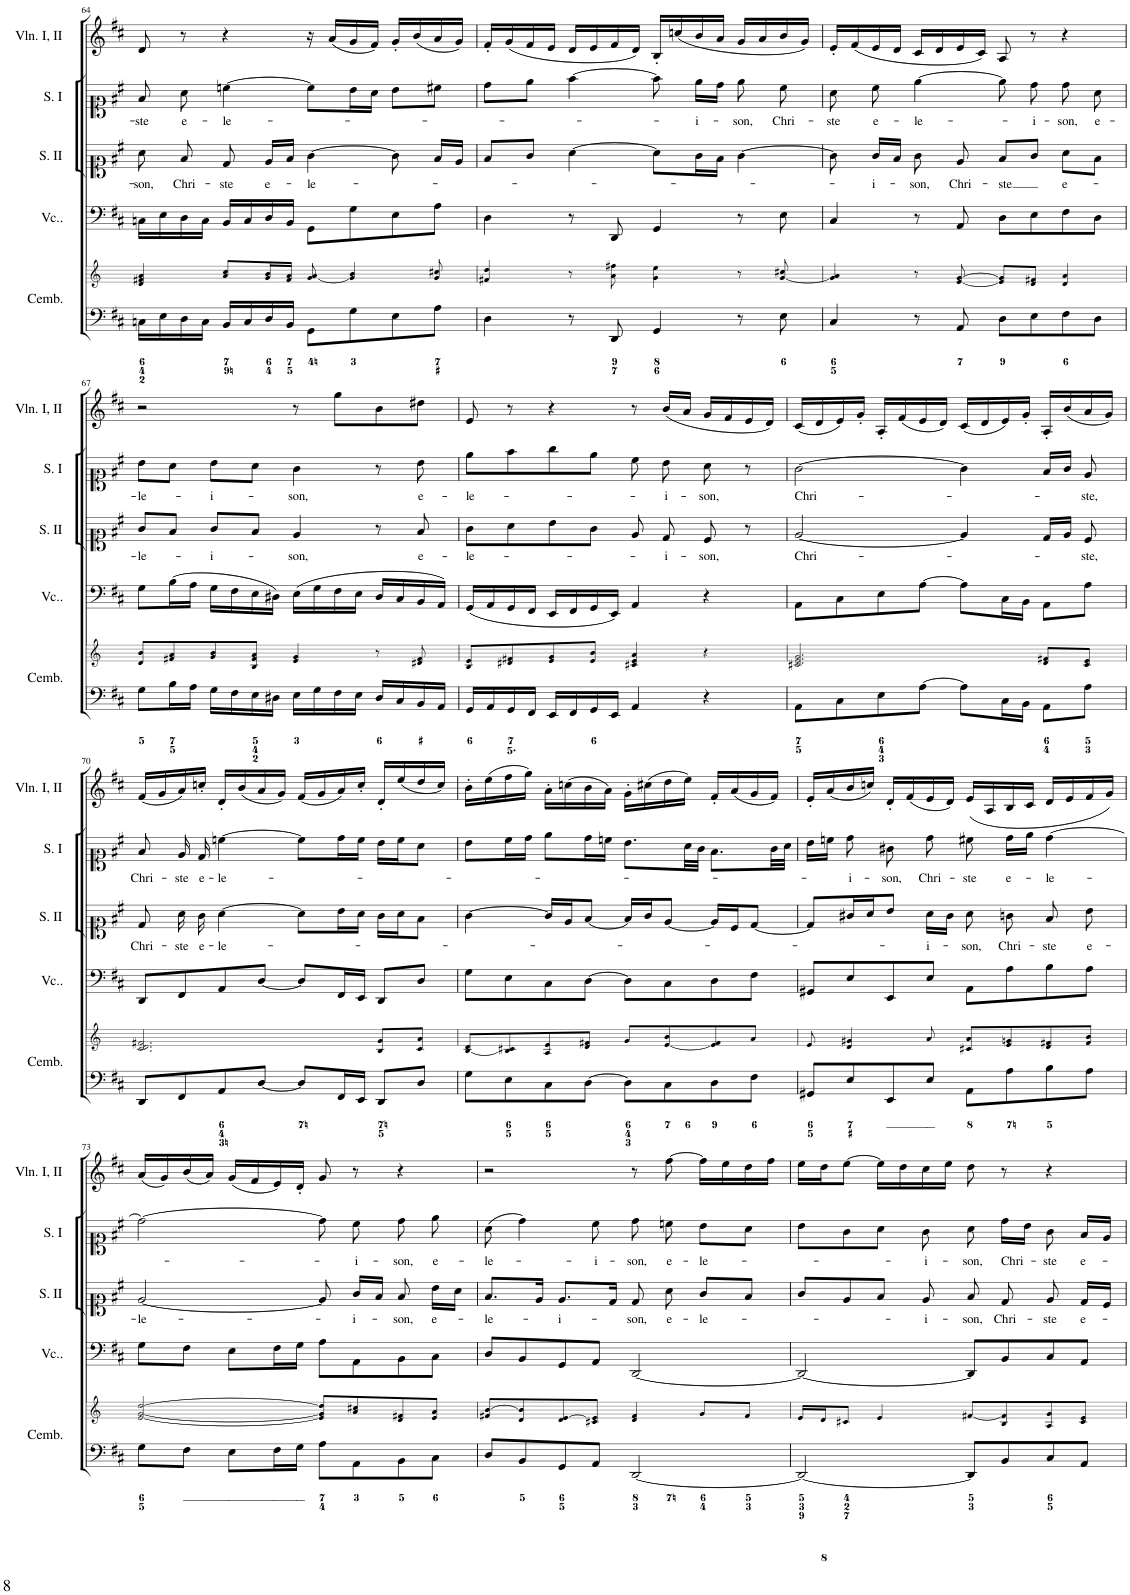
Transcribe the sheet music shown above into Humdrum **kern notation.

**kern	**kern	**kern	**kern	**text	**kern	**text	**kern
*part5	*part5	*part4	*part3	*part3	*part2	*part2	*part1
*staff6	*staff5	*staff4	*staff3	*staff3	*staff2	*staff2	*staff1
*I"Cembalo	*	*I"Violincello	*I"Soprano II	*	*I"Soprano I	*	*I"Violino I, II
*I'Cemb.	*	*I'Vc..	*I'S. II	*	*I'S. I	*	*I'Vln. I, II
!!LO:PB:g=z
*clefF4	*clefG2	*clefF4	*clefC1	*	*clefC1	*	*clefG2
*k[f#c#]	*	*k[f#c#]	*k[f#c#]	*	*k[f#c#]	*	*k[f#c#]
*M4/4	*M4/4	*M4/4	*M4/4	*	*M4/4	*	*M4/4
*met(c)	*met(c)	*met(c)	*met(c)	*	*met(c)	*	*met(c)
=64	=64	=64	=64	=64	=64	=64	=64
!	!	!	!	!LO:LY:b	!	!LO:LY:b	!
16Cn\LL	4d/ 4f#X/ 4a/	16Cn\LL	8a\	-son,	8f#/	-ste	8d/
16E\	.	16E\	.	.	.	.	.
!	!	!	!	!LO:LY:b	!	!LO:LY:b	!
16D\	.	16D\	8f#/	Chri-	8a\	e-	8r
16C\JJ	.	16C\JJ	.	.	.	.	.
!	!	!	!	!LO:LY:b	!	!LO:LY:b	!
16BB/LL	8a/ 8cc/L	16BB/LL	8d/	-ste	[4ccn\	-le-	4r
16C/	.	16C/	.	.	.	.	.
!	!	!	!	!LO:LY:b	!	!	!
16D/	16g/ 16b/L	16D/	16e/LL	e-	.	.	.
16BB/JJ	16f#/ 16a/JJ	16BB/JJ	16f#/JJ	.	.	.	.
!	!	!	!	!LO:LY:b	!	!	!
8GG\L	[8g/ 8a/	8GG\L	[4g\	-le-	8cc\L]	.	16r
.	.	.	.	.	.	.	(16a/LL
8G\	4g/] 4b/	8G\	.	.	16b\L	.	16g/
.	.	.	.	.	16a\JJ	.	16f#/JJ)
8E\	.	8E\	8g\]	.	8b\L	.	16g'/LL
.	.	.	.	.	.	.	(16b/
8A\J	8g/ 8cc#X/	8A\J	16f#/LL	.	8cc#X\J	.	16a/
.	.	.	16e/JJ	.	.	.	16g/JJ)
=65	=65	=65	=65	=65	=65	=65	=65
4D\	4f#X/ 4dd/	4D\	8f#/L	.	8dd\L	.	16f#'/LL
.	.	.	.	.	.	.	(16g/
.	.	.	8g/J	.	8ee\J	.	16f#/
.	.	.	.	.	.	.	16e/JJ
8r	8r	8r	[4a\	.	[4ff#\	.	16d/LL
.	.	.	.	.	.	.	16e/
8DD/	8a\ 8ff#X\	8DD/	.	.	.	.	16f#/
.	.	.	.	.	.	.	16d/JJ)
4GG/	4g\ 4ee\	4GG/	8a\L]	.	8ff#\]	.	16B'/LL
.	.	.	.	.	.	.	(16ccn/
!	!	!	!	!	!	!LO:LY:b	!
.	.	.	16g\L	.	16ee\LL	-i-	16b/
.	.	.	16f#\JJ	.	16dd\JJ	.	16a/JJ
!	!	!	!	!	!	!LO:LY:b	!
8r	8r	8r	[4g\	.	8ee\	-son,	16g/LL
.	.	.	.	.	.	.	16a/
!	!	!	!	!	!	!LO:LY:b	!
8E\	[8g/ 8cc#X/	8E\	.	.	8cc#\	Chri-	16b/
.	.	.	.	.	.	.	16g/JJ)
=66	=66	=66	=66	=66	=66	=66	=66
!	!	!	!	!	!	!LO:LY:b	!
4C#/	4g/] 4a/	4C#/	8g\]	.	8a\	-ste	16e'/LL
.	.	.	.	.	.	.	(16f#/
!	!	!	!	!LO:LY:b	!	!LO:LY:b	!
.	.	.	16g/LL	-i-	8cc#\	e-	16e/
.	.	.	16f#/JJ	.	.	.	16d/JJ
!	!	!	!	!LO:LY:b	!	!LO:LY:b	!
8r	8r	8r	8g\	-son,	[4ee\	-le-	16c#/LL
.	.	.	.	.	.	.	16d/
!	!	!	!	!LO:LY:b	!	!	!
8AA/	[8e/ [8g/	8AA/	8e/	Chri-	.	.	16e/
.	.	.	.	.	.	.	16c#/JJ)
!	!	!	!	!LO:LY:b	!	!	!
8D\L	8e/] 8g/]L	8D\L	8f#/L	-ste	8ee\]	.	8A/
!	!	!	!	!	!	!LO:LY:b	!
8E\	8d/ 8f#X/J	8E\	8g/J	.	8dd\	-i-	8r
!	!	!	!	!LO:LY:b	!	!LO:LY:b	!
8F#\	4d/ 4a/	8F#\	8a\L	e-	8dd\	-son,	4r
!	!	!	!	!	!	!LO:LY:b	!
8D\J	.	8D\J	8f#\J	.	8a\	e-	.
!!LO:LB:g=z
=67	=67	=67	=67	=67	=67	=67	=67
!	!	!	!	!LO:LY:b	!	!LO:LY:b	!
8G\L	8d/ 8b/L	8G\L	8g/L	-le-	8b\L	-le-	2r
16B\L	8f#X/ 8a/	(16B\L	8f#/J	.	8a\J	.	.
16A\JJ	.	16A\JJ	.	.	.	.	.
!	!	!	!	!LO:LY:b	!	!LO:LY:b	!
16G\LL	8g/ 8b/	16G\LL	8g/L	-i-	8b\L	-i-	.
16F#\	.	16F#\	.	.	.	.	.
16E\	8B/ 8f#/ 8a/J	16E\	8f#/J	.	8a\J	.	.
16D#X\JJ	.	16D#X\JJ)	.	.	.	.	.
!	!	!	!	!LO:LY:b	!	!LO:LY:b	!
16E\LL	4e/ 4g/	(16E\LL	4e/	-son,	4g\	-son,	8r
16G\	.	16G\	.	.	.	.	.
16F#\	.	16F#\	.	.	.	.	8gg\L
16E\JJ	.	16E\JJ	.	.	.	.	.
16D#/LL	8r	16D#/LL	8r	.	8r	.	8b\
16C#/	.	16C#/	.	.	.	.	.
!	!	!	!	!LO:LY:b	!	!LO:LY:b	!
16BB/	8d#X/ 8f#/	16BB/	8f#/	e-	8b\	e-	8dd#X\J
16AA/JJ	.	16AA/JJ)	.	.	.	.	.
=68	=68	=68	=68	=68	=68	=68	=68
!	!	!	!	!LO:LY:b	!	!LO:LY:b	!
16GG/LL	8B/ 8e/L	(16GG/LL	8g\L	-le-	8ee\L	-le-	8e/
16AA/	.	16AA/	.	.	.	.	.
!LO:TX:b:t=5	!	!	!	!	!	!	!
16GG/	8d#X/ 8f#X/	16GG/	8a\	.	8ff#\	.	8r
16FF#/JJ	.	16FF#/JJ	.	.	.	.	.
16EE/LL	8e/ 8g/	16EE/LL	8b\	.	8gg\	.	4r
16FF#/	.	16FF#/	.	.	.	.	.
16GG/	8e/ 8b/J	16GG/	8g\J	.	8ee\J	.	.
16EE/JJ	.	16EE/JJ)	.	.	.	.	.
4AA/	4c#X/ 4e/ 4a/	4AA/	8e/	.	8cc#\	.	8r
!	!	!	!	!LO:LY:b	!	!LO:LY:b	!
.	.	.	8d/	i-	8b\	-i-	(16b/LL
.	.	.	.	.	.	.	16a/JJ
!	!	!	!	!LO:LY:b	!	!LO:LY:b	!
4r	4r	4r	8c#/	-son,	8a\	-son,	16g/LL
.	.	.	.	.	.	.	16f#/
.	.	.	8r	.	8r	.	16e/
.	.	.	.	.	.	.	16d/JJ)
=69	=69	=69	=69	=69	=69	=69	=69
!	!	!	!	!LO:LY:b	!	!LO:LY:b	!
8AA\L	2.c#X/ 2.e/ 2.g/	8AA\L	[2e/	Chri-	[2g\	Chri-	(16c#/LL
.	.	.	.	.	.	.	16d/
8C#\	.	8C#\	.	.	.	.	16e/)
.	.	.	.	.	.	.	16g'/JJ
8E\	.	8E\	.	.	.	.	16A'/LL
.	.	.	.	.	.	.	(16f#/
[8A\J	.	[8A\J	.	.	.	.	16e/
.	.	.	.	.	.	.	16d/JJ)
8A\L]	.	8A\L]	4e/]	.	4g\]	.	(16c#/LL
.	.	.	.	.	.	.	16d/
16C#\L	.	16C#\L	.	.	.	.	16e/)
16BB\JJ	.	16BB\JJ	.	.	.	.	16g'/JJ
8AA\L	8d/ 8f#X/L	8AA\L	16d/LL	.	16f#/LL	.	16A'/LL
.	.	.	16e/JJ	.	16g/JJ	.	(16b/
!	!	!	!	!LO:LY:b	!	!LO:LY:b	!
8A\J	8c#/ 8e/J	8A\J	8c#/	-ste,	8e/	-ste,	16a/
.	.	.	.	.	.	.	16g/JJ)
!!LO:LB:g=z
=70	=70	=70	=70	=70	=70	=70	=70
!	!	!	!	!LO:LY:b	!	!LO:LY:b	!
8DD/L	2.c/ 2.d/ 2.f#X/	8DD/L	8d/	Chri-	8f#/	Chri-	(16f#/LL
.	.	.	.	.	.	.	16g/
!	!	!	!	!LO:LY:b	!	!LO:LY:b	!
8FF#/	.	8FF#/	16a\	-ste	16e/	-ste	16a/)
!	!	!	!	!LO:LY:b	!	!LO:LY:b	!
.	.	.	16g\	e-	16d/	e-	16ccn'/JJ
!	!	!	!	!LO:LY:b	!	!LO:LY:b	!
8AA/	.	8AA/	[4a\	-le-	[4ccn\	-le-	16d'/LL
.	.	.	.	.	.	.	(16b/
[8D/J	.	[8D/J	.	.	.	.	16a/
.	.	.	.	.	.	.	16g/JJ)
8D/L]	.	8D/L]	8a\L]	.	8cc\L]	.	(16f#/LL
.	.	.	.	.	.	.	16g/
16FF#/L	.	16FF#/L	16b\L	.	16dd\L	.	16a/)
16EE/JJ	.	16EE/JJ	16a\JJ	.	16cc\JJ	.	16cc'/JJ
8DD/L	8B/ 8g/L	8DD/L	16g\LL	.	16b\LL	.	16d'/LL
.	.	.	16a\J	.	16cc\J	.	(16ee/
8D/J	8c/ 8a/J	8D/J	8f#\J	.	8a\J	.	16dd/
.	.	.	.	.	.	.	16cc/JJ)
=71	=71	=71	=71	=71	=71	=71	=71
8G\L	[8B/ 8d/L	8G\L	[4g\	.	8b\L	.	16b'\LL
.	.	.	.	.	.	.	(16ee\
8E\	8B/] 8c#X/	8E\	.	.	16cc#\L	.	16ff#\
.	.	.	.	.	16dd\JJ	.	16gg\JJ)
8C#\	8A/ 8e/	8C#\	16g/LL]	.	8ee\L	.	16a'\LL
.	.	.	16e/J	.	.	.	(16ccn\
[8D\J	8d/ 8f#X/J	[8D\J	[8f#/J	.	16dd\L	.	16b\
.	.	.	.	.	16ccn\JJ	.	16a\JJ)
8D\L]	8g/L	8D\L]	16f#/LL]	.	8.b\L	.	16g'\LL
.	.	.	16g/J	.	.	.	(16cc#X\
8C#\	[8e/ 8b/	8C#\	[8e/J	.	.	.	16dd\
.	.	.	.	.	32a\LL	.	16ee\JJ)
.	.	.	.	.	32g\JJJ	.	.
8D\	8e/] 8f#/	8D\	16e/LL]	.	8.f#\L	.	16f#'/LL
.	.	.	16c#/J	.	.	.	(16a/
8F#\J	8a/J	8F#\J	[8d/J	.	.	.	16g/
.	.	.	.	.	32g\LL	.	16f#/JJ)
.	.	.	.	.	32a\JJJ	.	.
=72	=72	=72	=72	=72	=72	=72	=72
8GG#X/L	8e/	8GG#X/L	8d/L]	.	16b\LL	.	16e'/LL
.	.	.	.	.	16ccn\JJ	.	(16a/
!	!	!	!	!	!	!LO:LY:b	!
8E/	4d/ 4g#X/	8E/	16g#X/L	.	8dd\	-i-	16b/
.	.	.	16a/J	.	.	.	16ccn/JJ)
!	!	!	!	!	!	!LO:LY:b	!
8EE/	.	8EE/	8b/J	.	8g#X\	-son,	16d'/LL
.	.	.	.	.	.	.	(16f#/
!	!	!	!	!LO:LY:b	!	!LO:LY:b	!
8E/J	8a/	8E/J	16a\LL	-i-	8dd\	Chri-	16e/
.	.	.	16g#\JJ	.	.	.	16d/JJ)
!	!	!	!	!LO:LY:b	!	!LO:LY:b	!
8AA\L	8c#X/ 8a/L	8AA\L	8a\	-son,	8cc#X\	-ste	(16e/LL
.	.	.	.	.	.	.	16A/
!	!	!	!	!LO:LY:b	!	!LO:LY:b	!
8A\	8e/ 8gn/	8A\	8gn\	Chri-	16dd\LL	e-	16B/
.	.	.	.	.	16ee\JJ	.	16c#/JJ
!	!	!	!	!LO:LY:b	!	!LO:LY:b	!
8B\	8d/ 8f#X/	8B\	8f#/	-ste	[4dd\	-le-	16d/LL
.	.	.	.	.	.	.	16e/
!	!	!	!	!LO:LY:b	!	!	!
8A\J	8f#/ 8b/J	8A\J	8b\	e-	.	.	16f#/
.	.	.	.	.	.	.	16g/JJ)
!!LO:LB:g=z
=73	=73	=73	=73	=73	=73	=73	=73
!	!	!	!	!LO:LY:b	!	!	!
8G\L	[2e/ [2g/ [2dd/	8G\L	[2e/	-le-	2dd\_	.	(16a/LL
.	.	.	.	.	.	.	16g/)
8F#\J	.	8F#\J	.	.	.	.	(16b/
.	.	.	.	.	.	.	16a/JJ)
8E\L	.	8E\L	.	.	.	.	(16g/LL
.	.	.	.	.	.	.	16f#/
16F#\L	.	16F#\L	.	.	.	.	16e/)
16G\JJ	.	16G\JJ	.	.	.	.	16d'/JJ
8A\L	8e/] 8g/] 8dd/]L	8A\L	8e/]	.	8dd\]	.	8g/
!	!	!	!	!LO:LY:b	!	!LO:LY:b	!
8AA\	8a/ 8cc#X/	8AA\	16g/LL	-i-	8cc#\	-i-	8r
.	.	.	16f#/JJ	.	.	.	.
!	!	!	!	!LO:LY:b	!	!LO:LY:b	!
8BB\	8d/ 8f#X/	8BB\	8f#/	-son,	8dd\	-son,	4r
!	!	!	!	!LO:LY:b	!	!LO:LY:b	!
8C#\J	8e/ 8a/J	8C#\J	16b\LL	e-	8ee\	e-	.
.	.	.	16a\JJ	.	.	.	.
=74	=74	=74	=74	=74	=74	=74	=74
!	!	!	!	!LO:LY:b	!	!LO:LY:b	!
8D/L	8f#X/ [8b/L	8D/L	8.f#/L	-le-	(8a\	-le-	2r
8BB/	8d/ 8b/]	8BB/	.	.	4dd\)	.	.
.	.	.	16e/Jk	.	.	.	.
!	!	!	!	!LO:LY:b	!	!	!
8GG/	8d/ [8e/	8GG/	8.e/L	-i-	.	.	.
!	!	!	!	!	!	!LO:LY:b	!
8AA/J	8c#X/ 8e/]J	8AA/J	.	.	8cc#\	-i-	.
.	.	.	16d/Jk	.	.	.	.
!	!	!	!	!LO:LY:b	!	!LO:LY:b	!
[2DD/	4d/ 4f#/	[2DD/	8d/	-son,	8dd\	-son,	8r
!	!	!	!	!LO:LY:b	!	!LO:LY:b	!
.	.	.	8a\	e-	8ccn\	e-	[8ff#\
!	!	!	!	!LO:LY:b	!	!LO:LY:b	!
.	8g/L	.	8g/L	-le-	8b\L	-le-	16ff#\LL]
.	.	.	.	.	.	.	16ee\
.	8f#/J	.	8f#/J	.	8a\J	.	16dd\
.	.	.	.	.	.	.	16ff#\JJ
=75	=75	=75	=75	=75	=75	=75	=75
2DD/_	16e/LL	2DD/_	8g/L	.	8b\L	.	16ee\LL
.	16d/J	.	.	.	.	.	16dd\J
.	8c#X/J	.	8e/	.	8g\	.	[8ee\J
.	4e/	.	8f#/J	.	8a\J	.	16ee\LL]
.	.	.	.	.	.	.	16dd\
!	!	!	!	!LO:LY:b	!	!LO:LY:b	!
.	.	.	8e/	-i-	8g\	-i-	16cc#\
.	.	.	.	.	.	.	16ee\JJ
!	!	!	!	!LO:LY:b	!	!LO:LY:b	!
8DD/L]	[8f#X/L	8DD/L]	8f#/	-son,	8a\	-son,	8dd\
!	!	!	!	!LO:LY:b	!	!LO:LY:b	!
8BB/	8B/ 8f#/]	8BB/	8d/	Chri-	16dd\LL	Chri-	8r
.	.	.	.	.	16b\JJ	.	.
!	!	!	!	!LO:LY:b	!	!LO:LY:b	!
8C#/	8A/ 8g/	8C#/	8e/	-ste	8g\	-ste	4r
!	!	!	!	!LO:LY:b	!	!LO:LY:b	!
8AA/J	8c#/ 8e/J	8AA/J	16d/LL	e-	16f#/LL	e-	.
.	.	.	16c#/JJ	.	16e/JJ	.	.
=	=	=	=	=	=	=	=
*-	*-	*-	*-	*-	*-	*-	*-
